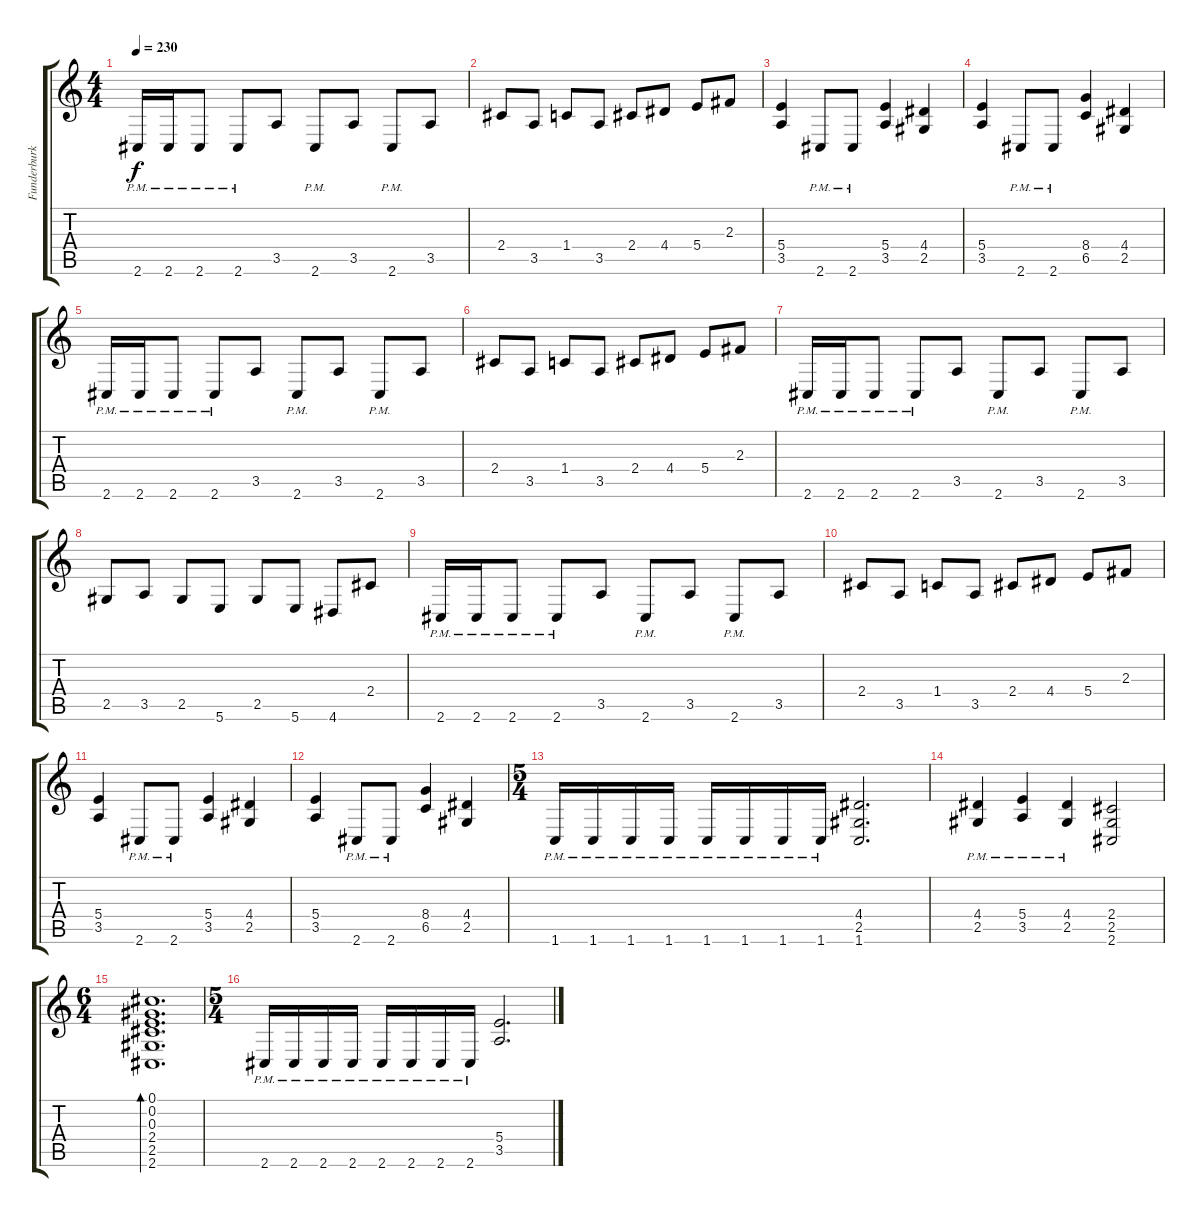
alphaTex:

\track ("Funderburk Rhythm" "Funderburk") {instrument overdrivenguitar}
\staff {score tabs}
\tuning (Db4 Ab3 E3 B2 Gb2 B1) {hide}
\ts (4 4)
\tempo 230
\clef g2
\ks c
2.6{pm}.16{dy f} 2.6{pm}.16 2.6{pm}.8 2.6{pm}.8 3.5.8 2.6{pm}.8 3.5.8 2.6{pm}.8 3.5.8 |
2.4.8 3.5.8 1.4.8 3.5.8 2.4.8 4.4.8 5.4.8 2.3.8 |
(5.4 3.5).4 2.6{pm}.8 2.6{pm}.8 (5.4 3.5).4 (4.4 2.5).4 |
(5.4 3.5).4 2.6{pm}.8 2.6{pm}.8 (8.4 6.5).4 (4.4 2.5).4 |
2.6{pm}.16 2.6{pm}.16 2.6{pm}.8 2.6{pm}.8 3.5.8 2.6{pm}.8 3.5.8 2.6{pm}.8 3.5.8 |
2.4.8 3.5.8 1.4.8 3.5.8 2.4.8 4.4.8 5.4.8 2.3.8 |
2.6{pm}.16 2.6{pm}.16 2.6{pm}.8 2.6{pm}.8 3.5.8 2.6{pm}.8 3.5.8 2.6{pm}.8 3.5.8 |
2.5.8 3.5.8 2.5.8 5.6.8 2.5.8 5.6.8 4.6.8 2.4.8 |
2.6{pm}.16 2.6{pm}.16 2.6{pm}.8 2.6{pm}.8 3.5.8 2.6{pm}.8 3.5.8 2.6{pm}.8 3.5.8 |
2.4.8 3.5.8 1.4.8 3.5.8 2.4.8 4.4.8 5.4.8 2.3.8 |
(5.4 3.5).4 2.6{pm}.8 2.6{pm}.8 (5.4 3.5).4 (4.4 2.5).4 |
(5.4 3.5).4 2.6{pm}.8 2.6{pm}.8 (8.4 6.5).4 (4.4 2.5).4 |
\ts (5 4)
1.6{pm}.16 1.6{pm}.16 1.6{pm}.16 1.6{pm}.16 1.6{pm}.16 1.6{pm}.16 1.6{pm}.16 1.6{pm}.16 (4.4 2.5 1.6).2{d} |
(4.4{pm} 2.5{pm}).4 (5.4{pm} 3.5{pm}).4 (4.4{pm} 2.5{pm}).4 (2.4 2.5 2.6).2 |
\ts (6 4)
(0.1 0.2 0.3 2.4 2.5 2.6).1{d bd 240} |
\ts (5 4)
2.6{pm}.16 2.6{pm}.16 2.6{pm}.16 2.6{pm}.16 2.6{pm}.16 2.6{pm}.16 2.6{pm}.16 2.6{pm}.16 (5.4 3.5).2{d}
